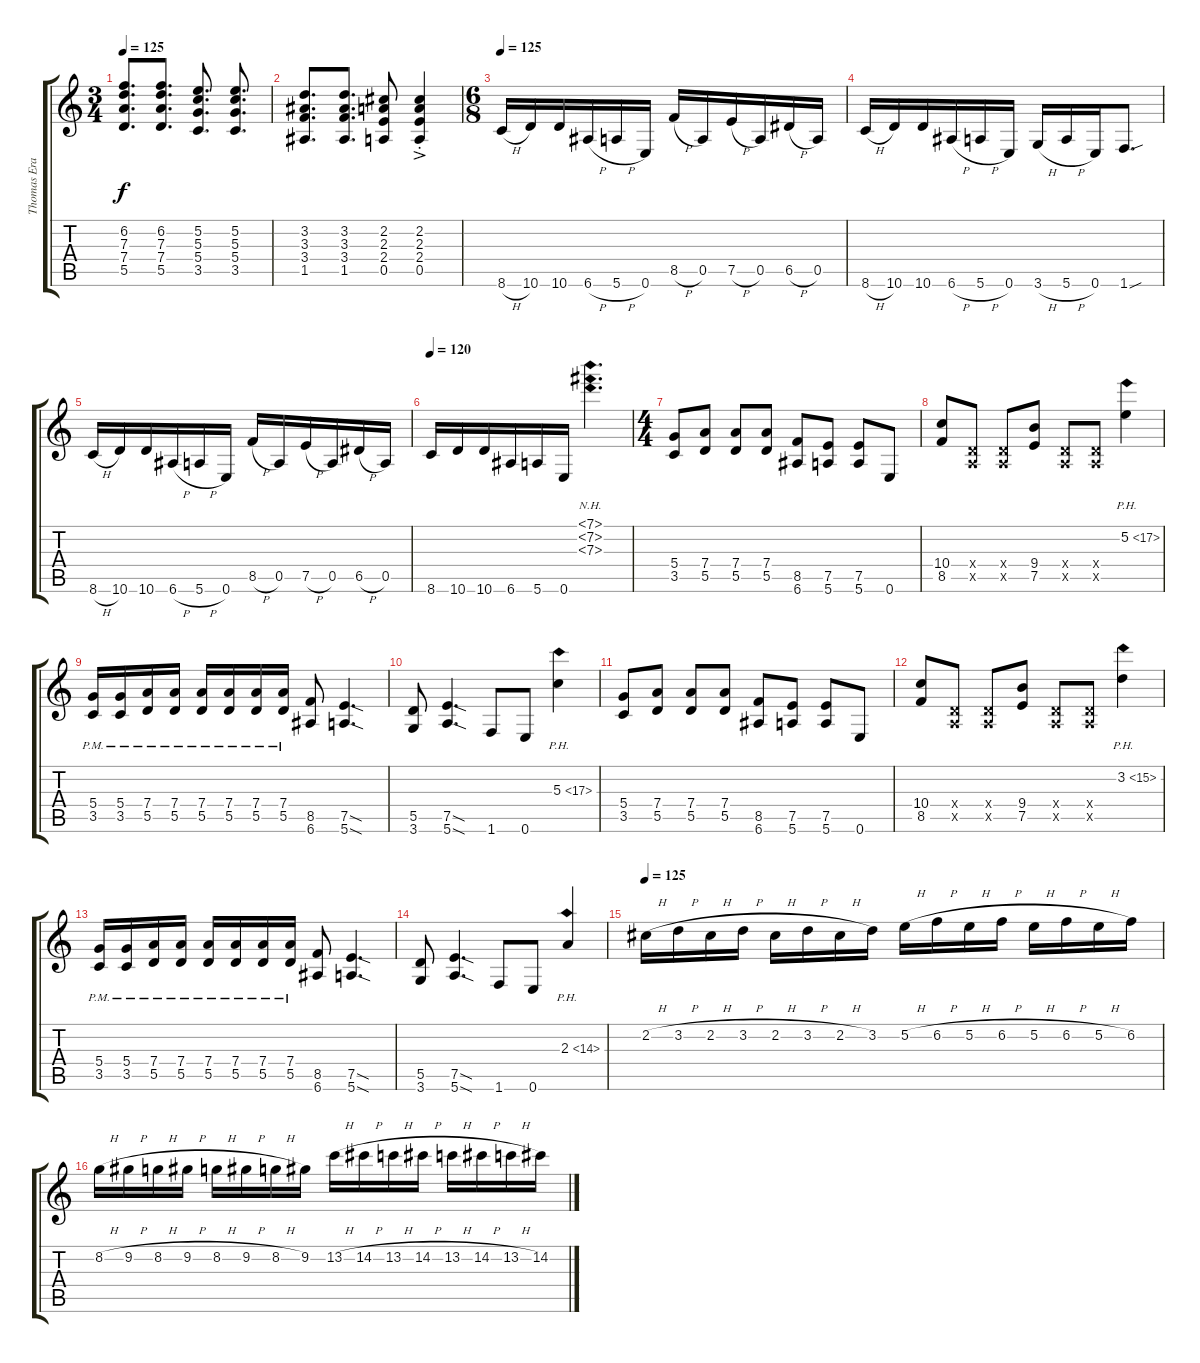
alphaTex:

\track ("Thomas Erak" "Thomas Era") {instrument distortionguitar}
\staff {score tabs}
\tuning (E4 B3 G3 D3 A2 E2) {hide}
\ts (3 4)
\tempo 125
\clef g2
\ks c
(6.2 7.3 7.4 5.5).8{d dy f} (6.2 7.3 7.4 5.5).8{d} (5.2 5.3 5.4 3.5).8{d} (5.2 5.3 5.4 3.5).8{d} |
(3.2 3.3 3.4 1.5).8{d} (3.2 3.3 3.4 1.5).8{d} (2.2 2.3 2.4 0.5).8 (2.2{ac st} 2.3{ac st} 2.4{ac st} 0.5{ac st}).4 |
\ts (6 8)
\tempo 125
8.6{h}.16 10.6.16 10.6.16 6.6{h}.16 5.6{h}.16 0.6.16 8.5{h}.16 0.5.16 7.5{h}.16 0.5.16 6.5{h}.16 0.5.16 |
8.6{h}.16 10.6.16 10.6.16 6.6{h}.16 5.6{h}.16 0.6.16 3.6{h}.16 5.6{h}.16 0.6.16 1.6{sou}.8{d} |
8.6{h}.16 10.6.16 10.6.16 6.6{h}.16 5.6{h}.16 0.6.16 8.5{h}.16 0.5.16 7.5{h}.16 0.5.16 6.5{h}.16 0.5.16 |
\tempo 120
8.6.16 10.6.16 10.6.16 6.6.16 5.6.16 0.6.16 (7.1{nh} 7.2{nh} 7.3{nh}).4{d} |
\ts (4 4)
(5.4 3.5).8 (7.4 5.5).8 (7.4 5.5).8 (7.4 5.5).8 (8.5 6.6).8 (7.5 5.6).8 (7.5 5.6).8 0.6.8 |
(10.4 8.5).8 (0.4{x} 0.5{x}).8 (0.4{x} 0.5{x}).8 (9.4 7.5).8 (0.4{x} 0.5{x}).8 (0.4{x} 0.5{x}).8 5.2{ph 12}.4 |
(5.4{pm} 3.5{pm}).16 (5.4{pm} 3.5{pm}).16 (7.4{pm} 5.5{pm}).16 (7.4{pm} 5.5{pm}).16 (7.4{pm} 5.5{pm}).16 (7.4{pm} 5.5{pm}).16 (7.4{pm} 5.5{pm}).16 (7.4{pm} 5.5{pm}).16 (8.5 6.6).8 (7.5{sod} 5.6{sod}).4{d} |
(5.5 3.6).8 (7.5{sod} 5.6{sod}).4{d} 1.6.8 0.6.8 5.3{ph 12}.4 |
(5.4 3.5).8 (7.4 5.5).8 (7.4 5.5).8 (7.4 5.5).8 (8.5 6.6).8 (7.5 5.6).8 (7.5 5.6).8 0.6.8 |
(10.4 8.5).8 (0.4{x} 0.5{x}).8 (0.4{x} 0.5{x}).8 (9.4 7.5).8 (0.4{x} 0.5{x}).8 (0.4{x} 0.5{x}).8 3.2{ph 12}.4 |
(5.4{pm} 3.5{pm}).16 (5.4{pm} 3.5{pm}).16 (7.4{pm} 5.5{pm}).16 (7.4{pm} 5.5{pm}).16 (7.4{pm} 5.5{pm}).16 (7.4{pm} 5.5{pm}).16 (7.4{pm} 5.5{pm}).16 (7.4{pm} 5.5{pm}).16 (8.5 6.6).8 (7.5{sod} 5.6{sod}).4{d} |
(5.5 3.6).8 (7.5{sod} 5.6{sod}).4{d} 1.6.8 0.6.8 2.3{ph 12}.4 |
\tempo 125
2.2{h}.16 3.2{h}.16 2.2{h}.16 3.2{h}.16 2.2{h}.16 3.2{h}.16 2.2{h}.16 3.2.16 5.2{h}.16 6.2{h}.16 5.2{h}.16 6.2{h}.16 5.2{h}.16 6.2{h}.16 5.2{h}.16 6.2.16 |
8.2{h}.16 9.2{h}.16 8.2{h}.16 9.2{h}.16 8.2{h}.16 9.2{h}.16 8.2{h}.16 9.2.16 13.2{h}.16 14.2{h}.16 13.2{h}.16 14.2{h}.16 13.2{h}.16 14.2{h}.16 13.2{h}.16 14.2.16
